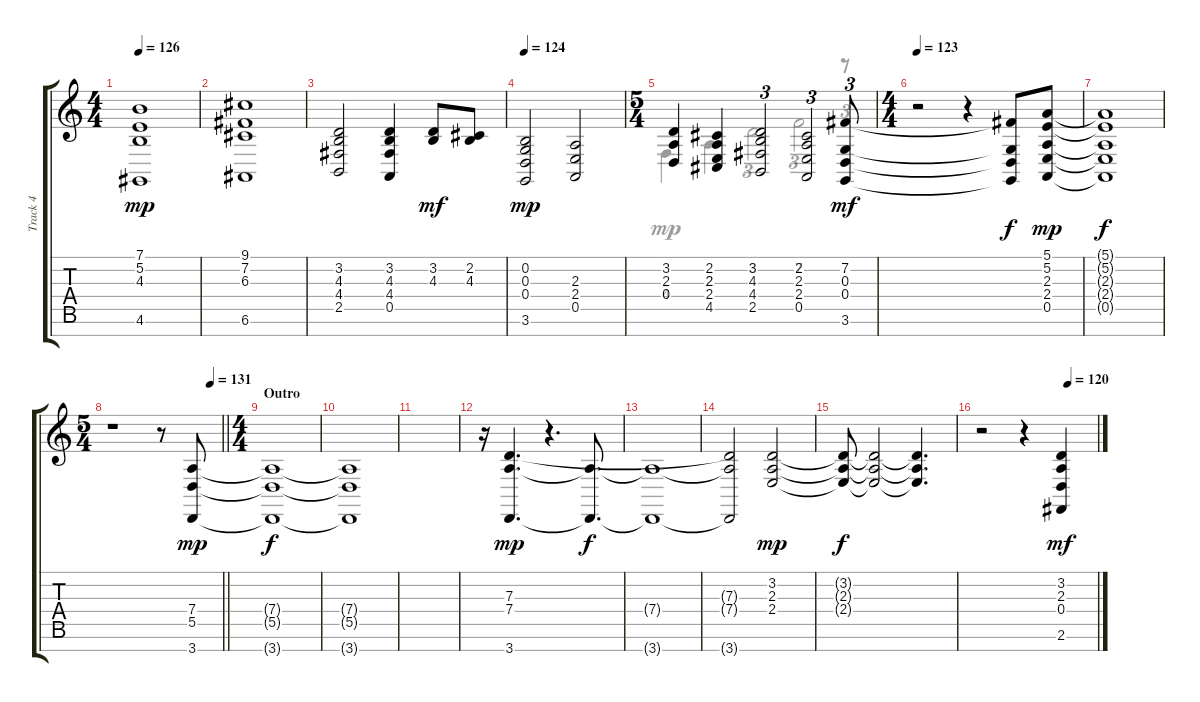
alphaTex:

\track ("Track 4" "Track 4") {instrument frenchhorn}
\staff {score tabs}
\tuning (E4 B3 G3 D3 A2 E2 B1) {hide}
\voice
\ts (4 4)
\tempo 126
\clef g2
\ks c
(7.1 5.2 4.3 4.6).1{dy mp} |
(9.1 7.2 6.3 6.6).1 |
(3.2 4.3 4.4 2.5).2 (3.2 4.3 4.4 0.5).4 (3.2 4.3).8{dy mf} (2.2 4.3).8 |
\tempo 124
(0.2 0.3 0.4 3.6).2{dy mp} (2.3 2.4 0.5).2 |
\ts (5 4)
(3.2 2.3 0.4).4 (2.2 2.3 2.4 4.5).4 (3.2 4.3 4.4 2.5).2{tu (3 2)} (2.2 2.3 2.4 0.5).2{tu (3 2)} (7.2 0.3 0.4 3.6).8{tu (3 2) dy mf} |
\ts (4 4)
\tempo 123
r.2 r.4 (7.2{t} 0.3{t} 0.4{t} 3.6{t}).8{dy f} (5.1 5.2 2.3 2.4 0.5).8{dy mp} |
(5.1{t} 5.2{t} 2.3{t} 2.4{t} 0.5{t}).1{dy f} |
\ts (5 4)
\tempo (131 0.9)
\barLineRight lightlight
r.1{balance 8 instrument synthstrings1} r.8 (7.4 5.5 3.7).8{dy mp} |
\ts (4 4)
\section ("" "Outro")
(7.4{t} 5.5{t} 3.7{t}).1{dy f} |
(7.4{t} 5.5{t} 3.7{t}).1 |
|
r.16 (7.3 7.4 3.7).4{d dy mp} r.4{d} (7.4{t} 3.7{t}).8{d dy f} |
(7.4{t} 3.7{t}).1 |
(7.3{t} 7.4{t} 3.7{t}).2 (3.2 2.3 2.4).2{dy mp} |
(3.2{t} 2.3{t} 2.4{t}).8{dy f} (3.2{t} 2.3{t} 2.4{t}).2 (3.2{t} 2.3{t} 2.4{t}).4{d} |
\tempo (120 0.75)
r.2 r.4 (3.2 2.3 0.4 2.6).4{dy mf volume 6 instrument pad2warm}
\voice
\clef g2
\ottava regular
\simile none
\ks c
|
|
|
|
4.4.4{dy mp} 2.3.4 3.2.2{tu (3 2)} 7.2.2{tu (3 2)} r.8{tu (3 2)} |
|
|
\barLineRight lightlight
|
|
|
|
|
|
|
|
